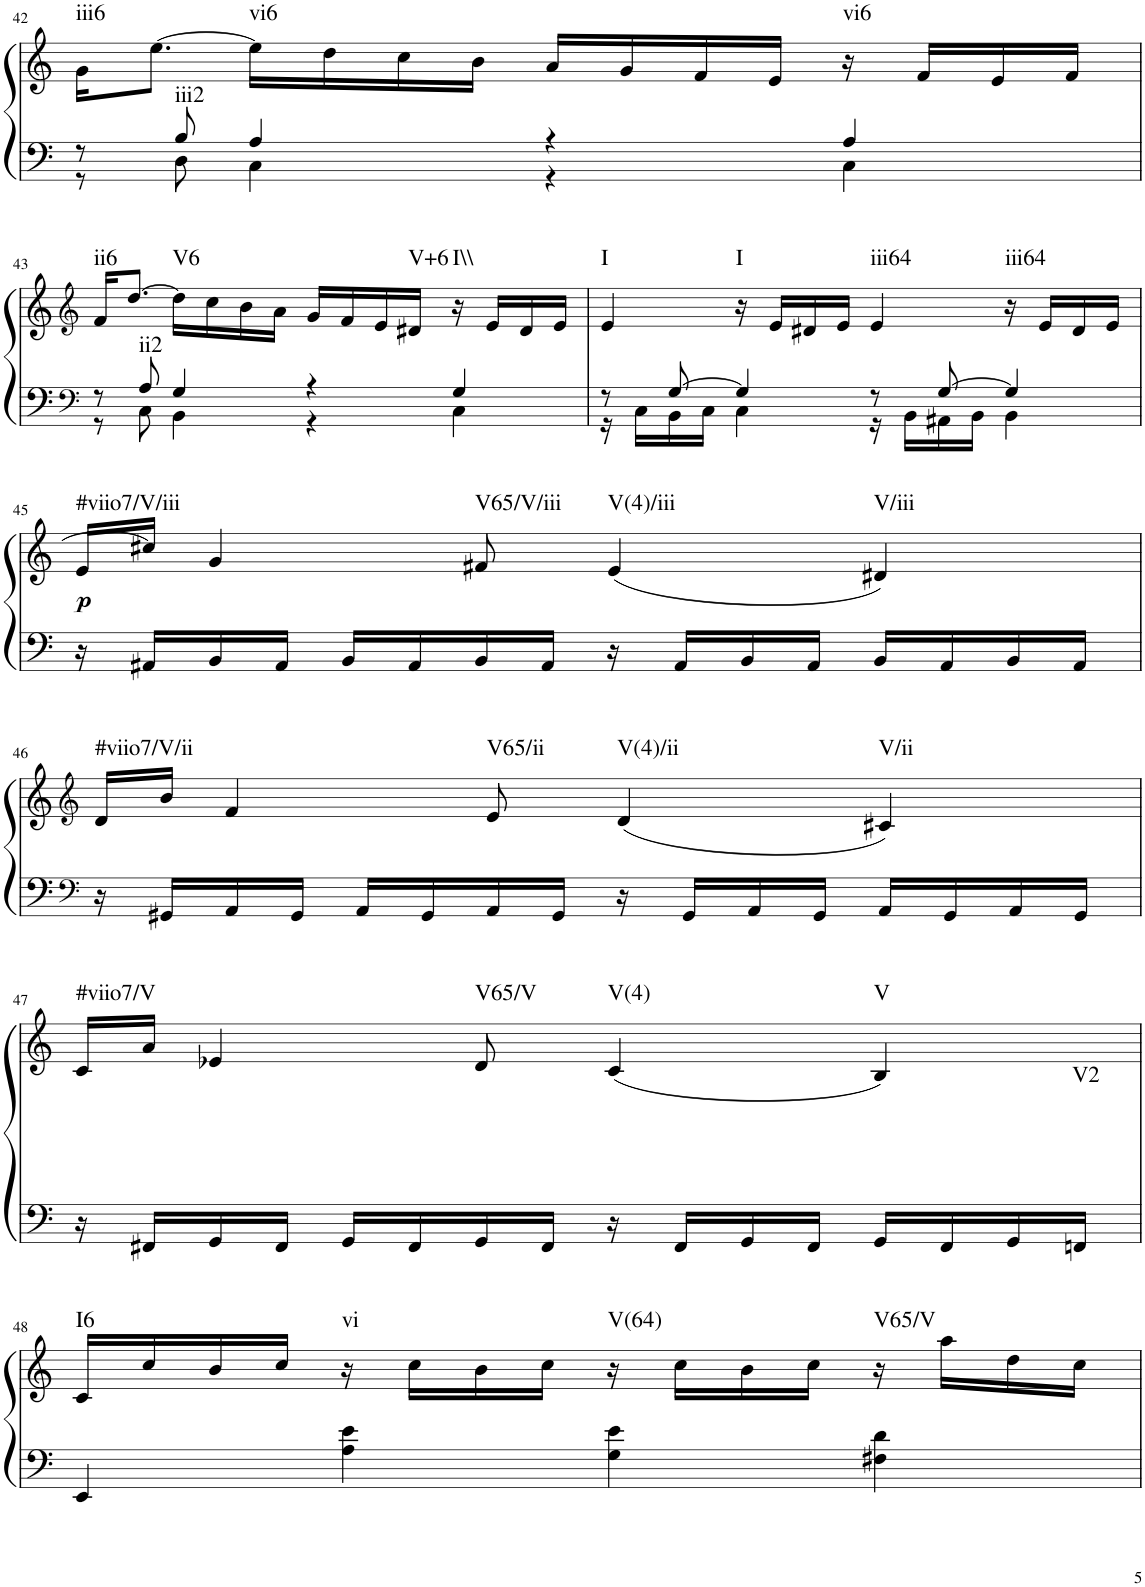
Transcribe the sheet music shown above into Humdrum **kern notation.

**kern	**kern	**dynam	**harte
*part1	*part1	*part1	*part1
*staff2	*staff1	*staff1/2	*
*I"unbenannt	*	*	*
!!LO:PB:g=z
*clefF4	*clefG2	*	*
*k[]	*k[]	*	*
*M4/4	*M4/4	*	*
=42	=42	=42	=42
*^	*	*	*
!	!	!	!	!LO:H:kt=iii6
*	*	*^	*	*
8r	8r	16g\KL	8ryy	.	N
.	.	[8.ee\J	.	.	.
!	!	!	!	!	!LO:H:kt=iii2
8B/	8D\	.	2..ryy	.	N
!	!	!	!	!	!LO:H:kt=vi6
4A/	4C\	16ee\LL]	.	.	N
.	.	16dd\	.	.	.
.	.	16cc\	.	.	.
.	.	16b\JJ	.	.	.
4r	4r	16a/LL	.	.	.
.	.	16g/	.	.	.
.	.	16f/	.	.	.
.	.	16e/JJ	.	.	.
!	!	!	!	!	!LO:H:kt=vi6
4A/	4C\	16r	.	.	N
.	.	16f/LL	.	.	.
.	.	16e/	.	.	.
.	.	16f/JJ	.	.	.
!!LO:LB:g=z	!!
=43	=43	=43	=43	=43	=43
*clefF4	*	*clefG2	*	*	*
!	!	!	!	!	!LO:H:kt=ii6
8r	8r	16f/KL	8ryy	.	N
.	.	[8.dd/J	.	.	.
!	!	!	!	!	!LO:H:kt=ii2
8A/	8C\	.	2..ryy	.	N
!	!	!	!	!	!LO:H:kt=V6
4G/	4BB\	16dd\LL]	.	.	N
.	.	16cc\	.	.	.
.	.	16b\	.	.	.
.	.	16a\JJ	.	.	.
4r	4r	16g/LL	.	.	.
.	.	16f/	.	.	.
.	.	16e/	.	.	.
!	!	!	!	!	!LO:H:kt=V+6
.	.	16d#X/JJ	.	.	N
!	!	!	!	!	!LO:H:kt=I\\
4G/	4C\	16r	.	.	N
.	.	16e/LL	.	.	.
.	.	16d#/	.	.	.
.	.	16e/JJ	.	.	.
=44	=44	=44	=44	=44	=44
!	!	!	!	!	!LO:H:kt=I
*	*	*v	*v	*	*
8r	16r	4e/	.	N
.	16C\LL	.	.	.
[8G/	16BB\	.	.	.
.	16C\JJ	.	.	.
!	!	!	!	!LO:H:kt=I
4G/]	4C\	16r	.	N
.	.	16e/LL	.	.
.	.	16d#X/	.	.
.	.	16e/JJ	.	.
!	!	!	!	!LO:H:kt=iii64
8r	16r	4e/	.	N
.	16BB\LL	.	.	.
[8G/	16AA#X\	.	.	.
.	16BB\JJ	.	.	.
!	!	!	!	!LO:H:kt=iii64
4G/]	4BB\	16r	.	N
.	.	16e/LL	.	.
.	.	16d#/	.	.
.	.	16e/JJ	.	.
*v	*v	*	*	*
!!LO:LB:g=z
=45	=45	=45	=45
!	!	!LO:DY:b	!LO:H:kt=#viio7/V/iii
16r	16e/LL	p	N
16AA#X/LL	16cc#X/JJ]	.	.
16BB/	4g/	.	.
16AA#/JJ	.	.	.
16BB/LL	.	.	.
16AA#/	.	.	.
!	!	!	!LO:H:kt=V65/V/iii
16BB/	8f#X/	.	N
16AA#/JJ	.	.	.
!	!	!	!LO:H:kt=V(4)/iii
16r	(4e/	.	N
16AA#/LL	.	.	.
16BB/	.	.	.
16AA#/JJ	.	.	.
!	!	!	!LO:H:kt=V/iii
16BB/LL	4d#X/)	.	N
16AA#/	.	.	.
16BB/	.	.	.
16AA#/JJ	.	.	.
!!LO:LB:g=z
=46	=46	=46	=46
*clefF4	*clefG2	*	*
!	!	!	!LO:H:kt=#viio7/V/ii
16r	16d/LL	.	N
16GG#X/LL	16b/JJ	.	.
16AA/	4f/	.	.
16GG#/JJ	.	.	.
16AA/LL	.	.	.
16GG#/	.	.	.
!	!	!	!LO:H:kt=V65/ii
16AA/	8e/	.	N
16GG#/JJ	.	.	.
!	!	!	!LO:H:kt=V(4)/ii
16r	(4d/	.	N
16GG#/LL	.	.	.
16AA/	.	.	.
16GG#/JJ	.	.	.
!	!	!	!LO:H:kt=V/ii
16AA/LL	4c#X/)	.	N
16GG#/	.	.	.
16AA/	.	.	.
16GG#/JJ	.	.	.
!!LO:LB:g=z
=47	=47	=47	=47
!	!	!	!LO:H:kt=#viio7/V
*	*^	*	*
16r	16c/LL	2...ryy	.	N
16FF#X/LL	16a/JJ	.	.	.
16GG/	4e-X/	.	.	.
16FF#/JJ	.	.	.	.
16GG/LL	.	.	.	.
16FF#/	.	.	.	.
!	!	!	!	!LO:H:kt=V65/V
16GG/	8d/	.	.	N
16FF#/JJ	.	.	.	.
!	!	!	!	!LO:H:kt=V(4)
16r	(4c/	.	.	N
16FF#/LL	.	.	.	.
16GG/	.	.	.	.
16FF#/JJ	.	.	.	.
!	!	!	!	!LO:H:kt=V
16GG/LL	4B/)	.	.	N
16FF#/	.	.	.	.
16GG/	.	.	.	.
!	!	!	!	!LO:H:kt=V2
16FFn/JJ	.	16ryy	.	N
!!LO:LB:g=z
=48	=48	=48	=48	=48
!	!	!	!	!LO:H:kt=I6
*	*v	*v	*	*
4EE/	16c/LL	.	N
.	16cc/	.	.
.	16b/	.	.
.	16cc/JJ	.	.
!	!	!	!LO:H:kt=vi
4A\ 4e\	16r	.	N
.	16cc\LL	.	.
.	16b\	.	.
.	16cc\JJ	.	.
!	!	!	!LO:H:kt=V(64)
4G\ 4e\	16r	.	N
.	16cc\LL	.	.
.	16b\	.	.
.	16cc\JJ	.	.
!	!	!	!LO:H:kt=V65/V
4F#X\ 4d\	16r	.	N
.	16aa\LL	.	.
.	16dd\	.	.
.	16cc\JJ	.	.
=	=	=	=
*-	*-	*-	*-
